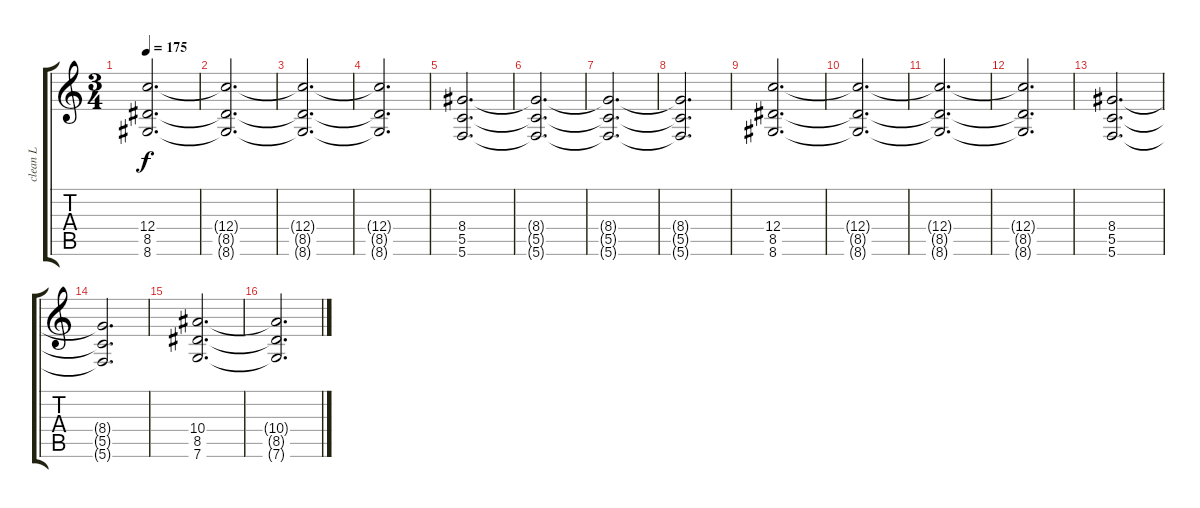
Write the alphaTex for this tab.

\track ("clean L" "clean L") {instrument electricguitarjazz}
\staff {score tabs}
\tuning (D4 A3 F3 C3 G2 C2) {hide}
\ts (3 4)
\tempo 175
\clef g2
\ks c
(12.4 8.5 8.6).2{d dy f} |
(12.4{t} 8.5{t} 8.6{t}).2{d} |
(12.4{t} 8.5{t} 8.6{t}).2{d} |
(12.4{t} 8.5{t} 8.6{t}).2{d} |
(8.4 5.5 5.6).2{d} |
(8.4{t} 5.5{t} 5.6{t}).2{d} |
(8.4{t} 5.5{t} 5.6{t}).2{d} |
(8.4{t} 5.5{t} 5.6{t}).2{d} |
(12.4 8.5 8.6).2{d} |
(12.4{t} 8.5{t} 8.6{t}).2{d} |
(12.4{t} 8.5{t} 8.6{t}).2{d} |
(12.4{t} 8.5{t} 8.6{t}).2{d} |
(8.4 5.5 5.6).2{d} |
(8.4{t} 5.5{t} 5.6{t}).2{d} |
(10.4 8.5 7.6).2{d} |
(10.4{t} 8.5{t} 7.6{t}).2{d}
